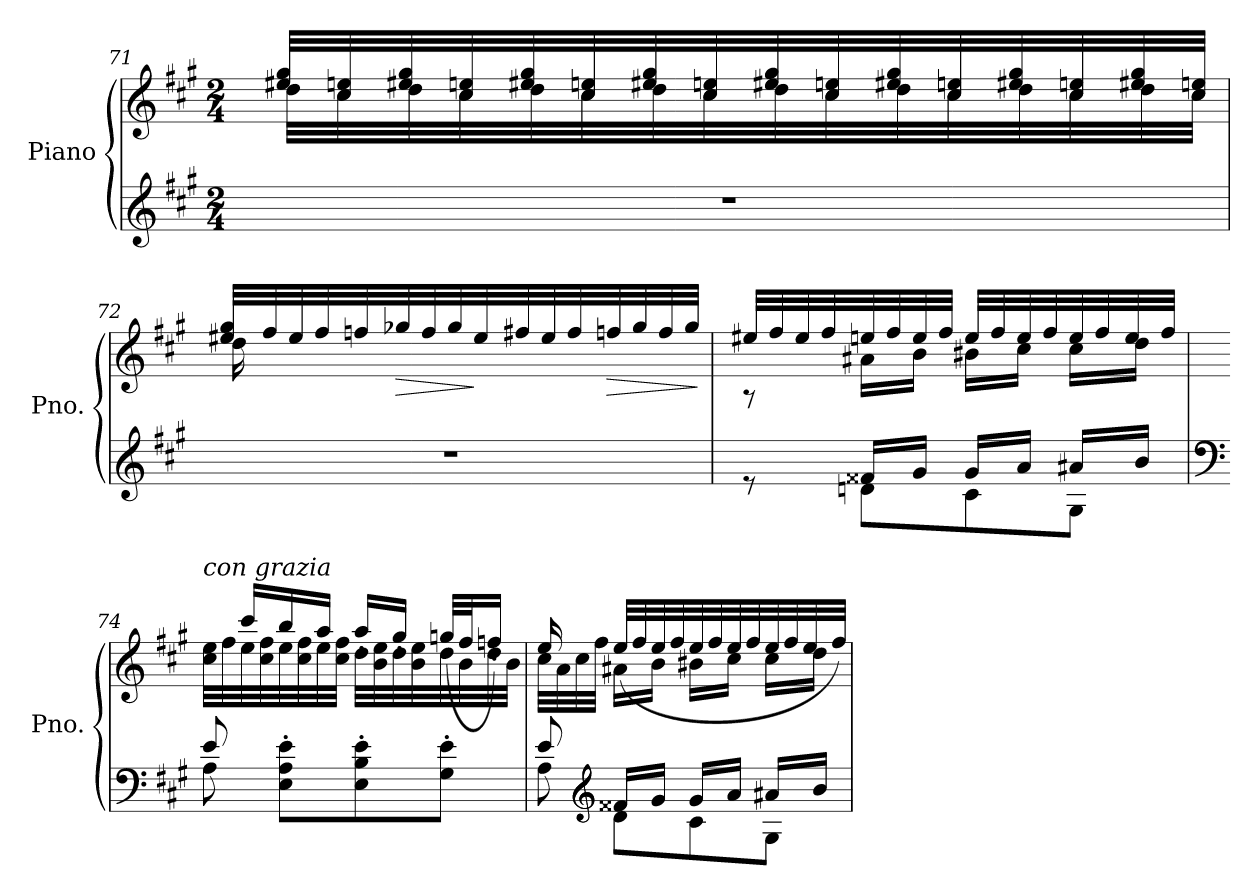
**kern	**kern	**dynam
*part1	*part1	*part1
*staff2	*staff1	*staff1/2
*I"Piano	*	*
*I'Pno.	*	*
!!LO:LB:g=z
*clefG2	*clefG2	*
*k[f#c#g#]	*k[f#c#g#]	*
*M2/4	*M2/4	*
=71	=71	=71
*	*^	*
2r	32dd\LLL	32ee#X/ 32gg#/LLL	.
.	32cc#\	32cc#/ 32een/	.
.	32dd\	32ee#X/ 32gg#/	.
.	32cc#\	32cc#/ 32een/	.
.	32dd\	32ee#X/ 32gg#/	.
.	32cc#\	32cc#/ 32een/	.
.	32dd\	32ee#X/ 32gg#/	.
.	32cc#\	32cc#/ 32een/	.
.	32dd\	32ee#X/ 32gg#/	.
.	32cc#\	32cc#/ 32een/	.
.	32dd\	32ee#X/ 32gg#/	.
.	32cc#\	32cc#/ 32een/	.
.	32dd\	32ee#X/ 32gg#/	.
.	32cc#\	32cc#/ 32een/	.
.	32dd\	32ee#X/ 32gg#/	.
.	32cc#\JJJ	32cc#/ 32een/JJJ	.
=72	=72	=72	=72
2r	32ee#X/ 32gg#/LLL	16dd\	.
.	32ff#/	.	.
.	32ee#/	4..ryy	.
.	32ff#/	.	.
.	32ffn/	.	.
!	!	!	!LO:HP:b
.	32gg-X/	.	>
.	32ff/	.	.
.	32gg-/	.	.
.	32ee#/	.	]
.	32ff#X/	.	.
.	32ee#/	.	.
.	32ff#/	.	.
!	!	!	!LO:HP:b
.	32ffn/	.	>
.	32gg-/	.	.
.	32ff/	.	.
.	32gg-/JJJ	.	.
*	*v	*v	*
.	.	]
!!LO:LB:g=z
=73	=73	=73
*^	*^	*
8re	8ryy	8rA	32ee#X/LLL	.
.	.	.	32ff#/	.
.	.	.	32ee#/	.
.	.	.	32ff#/	.
8dn\L	16f##X/LL	16a#X\LL	32een/	.
.	.	.	32ff#/	.
.	16g#/JJ	16b\JJ	32ee/	.
.	.	.	32ff#/JJJ	.
8c#\	16g#/LL	16b#X\LL	32ee/LLL	.
.	.	.	32ff#/	.
.	16a/JJ	16cc#\JJ	32ee/	.
.	.	.	32ff#/	.
8G#\J	16a#X/LL	16cc#\LL	32ee/	.
.	.	.	32ff#/	.
.	16b/JJ	16dd\JJ	32ee/	.
.	.	.	32ff#/JJJ	.
=74	=74	=74	=74	=74
*clefF4	*	*	*	*
!	!	!LO:TX:a:i:t=con grazia	!	!
8A\	8e/	32cc#\ 32ee\LLL	16ryy	.
.	.	32ff#\	.	.
.	.	32ee\	16ccc#'/LL	.
.	.	32cc#\ 32ff#\	.	.
8E\' 8A\' 8e\'L	4.ryy	32ee\	16bb'/	.
.	.	32cc#\ 32ff#\	.	.
.	.	32ee\	16aa'/JJ	.
.	.	32cc#\ 32ff#\JJJ	.	.
8E\' 8B\' 8e\'	.	32dd\LLL	16aa'/LL	.
.	.	32b\ 32ee\	.	.
.	.	32dd\	16gg#'/JJ	.
.	.	32b\ 32ee\	.	.
8G#\' 8e\'J	.	32dd\	(>32ggn/LLL	.
.	.	32b\	32ff#/J	.
.	.	32dd\	16ffn'/JJ)	.
.	.	32b\JJJ	.	.
!!LO:PB:g=z	!!
=75	=75	=75	=75	=75
8A\	8e/	32cc#\LLL	16ee/	.
.	.	32a\	.	.
.	.	32cc#\	16ryy	.
.	.	32ff#\JJJ	.	.
*clefG2	*	*	*	*
8d\L	16f##X/LL	16a#X\LL	(>32ee/LLL	.
.	.	.	32ff#/	.
.	16g#/JJ	16b\JJ	32ee/	.
.	.	.	32ff#/	.
8c#\	16g#/LL	16b#X\LL	32ee/	.
.	.	.	32ff#/	.
.	16a/JJ	16cc#\JJ	32ee/	.
.	.	.	32ff#/	.
8G#\J	16a#X/LL	16cc#\LL	32ee/	.
.	.	.	32ff#/	.
.	16b/JJ	16dd\JJ	32ee/	.
.	.	.	32ff#/JJJ)	.
*v	*v	*	*	*
*	*v	*v	*
=	=	=
*-	*-	*-
